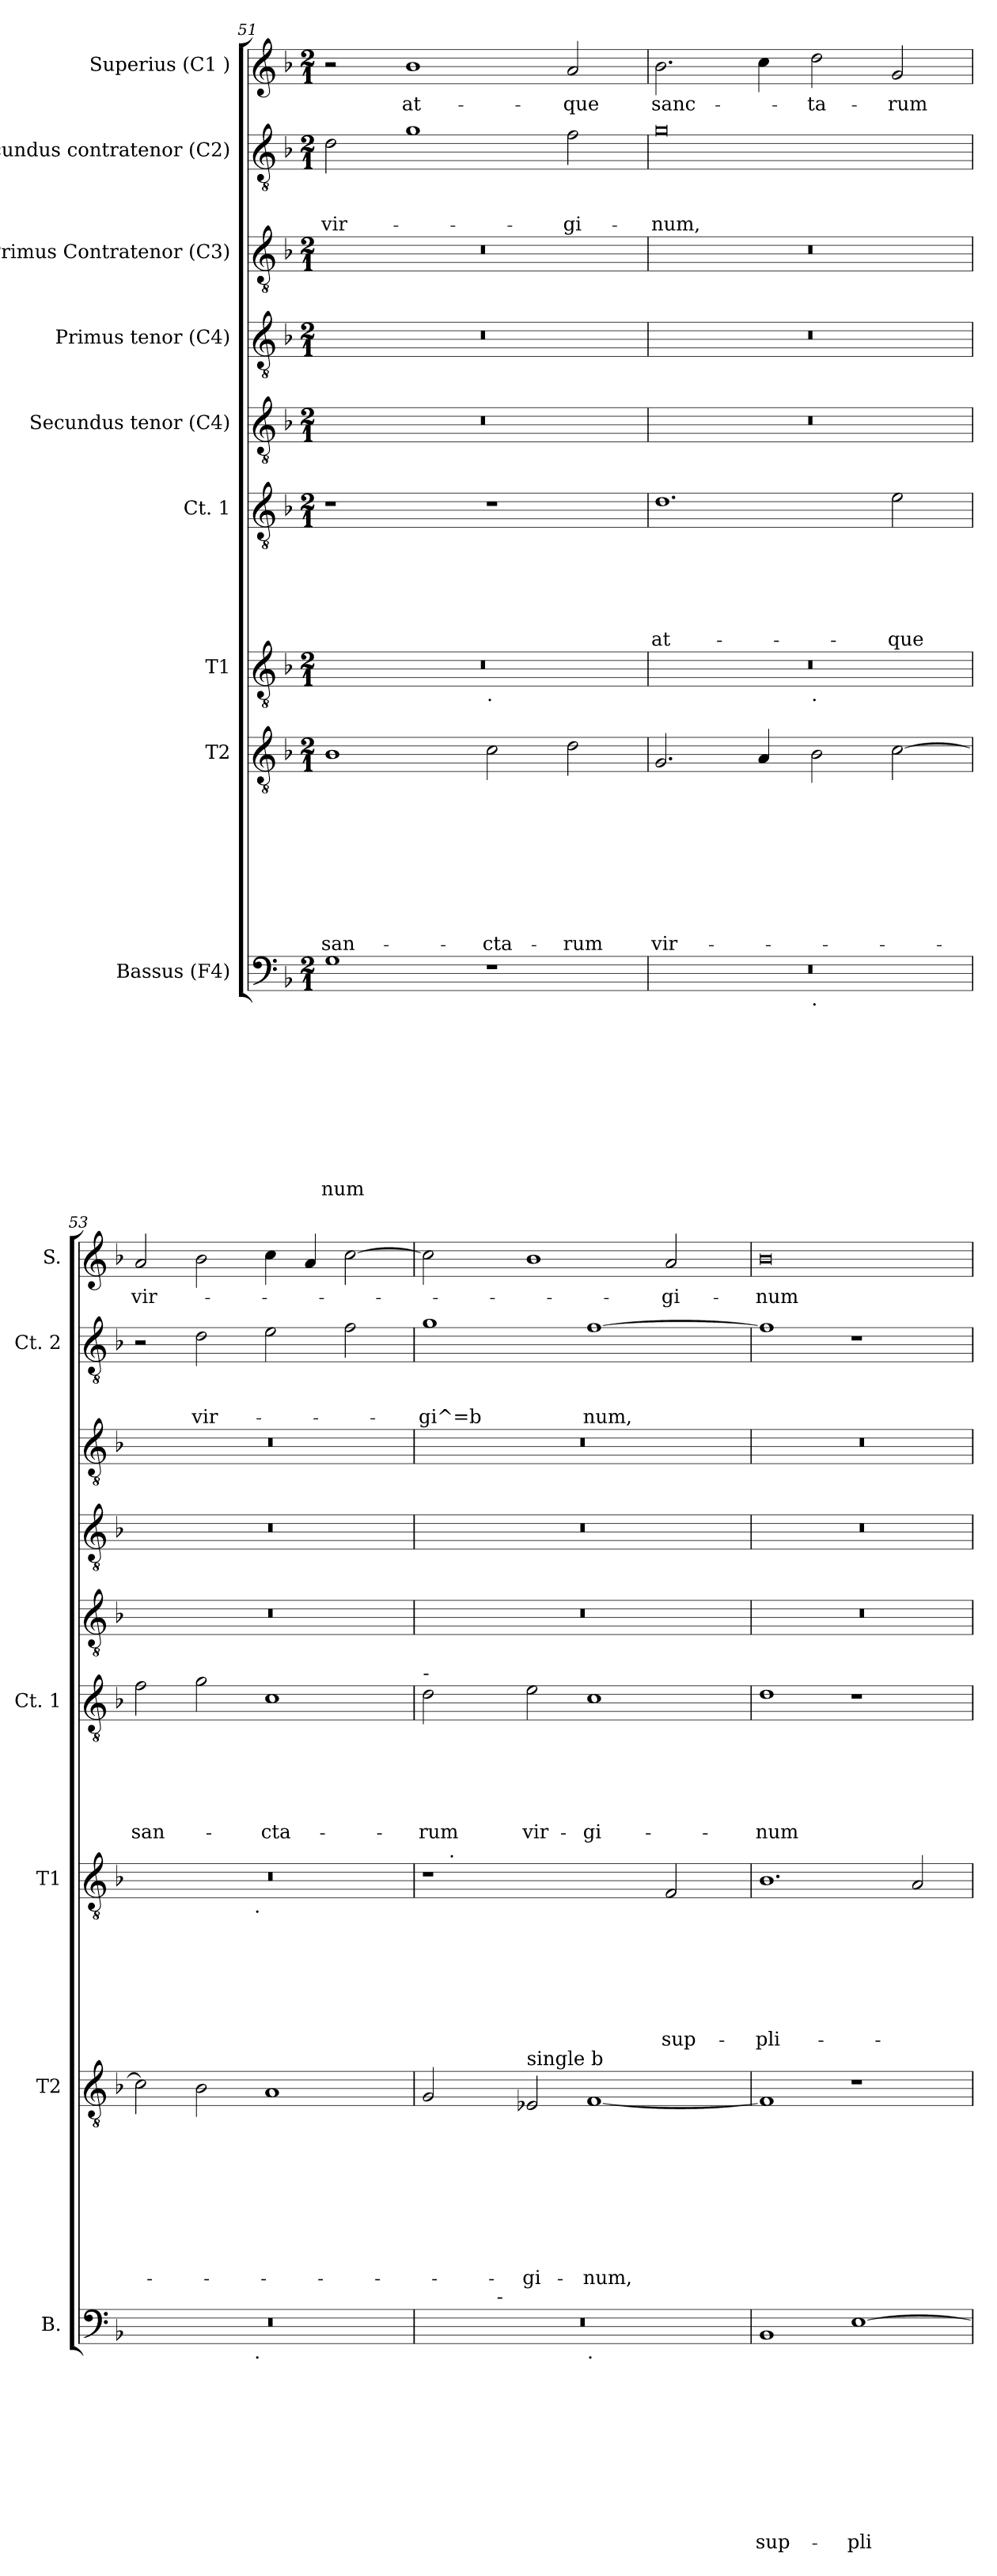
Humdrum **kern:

**kern	**text	**text	**text	**text	**text	**text	**text	**text	**text	**text	**kern	**text	**text	**text	**text	**text	**text	**text	**text	**text	**kern	**text	**text	**text	**text	**text	**text	**text	**kern	**text	**text	**text	**text	**text	**text	**kern	**kern	**kern	**kern	**text	**text	**text	**kern	**text
*part9	*part9	*part9	*part9	*part9	*part9	*part9	*part9	*part9	*part9	*part9	*part8	*part8	*part8	*part8	*part8	*part8	*part8	*part8	*part8	*part8	*part7	*part7	*part7	*part7	*part7	*part7	*part7	*part7	*part6	*part6	*part6	*part6	*part6	*part6	*part6	*part5	*part4	*part3	*part2	*part2	*part2	*part2	*part1	*part1
*staff9	*staff9	*staff9	*staff9	*staff9	*staff9	*staff9	*staff9	*staff9	*staff9	*staff9	*staff8	*staff8	*staff8	*staff8	*staff8	*staff8	*staff8	*staff8	*staff8	*staff8	*staff7	*staff7	*staff7	*staff7	*staff7	*staff7	*staff7	*staff7	*staff6	*staff6	*staff6	*staff6	*staff6	*staff6	*staff6	*staff5	*staff4	*staff3	*staff2	*staff2	*staff2	*staff2	*staff1	*staff1
*I"Bassus (F4)	*	*	*	*	*	*	*	*	*	*	*I"T2	*	*	*	*	*	*	*	*	*	*I"T1	*	*	*	*	*	*	*	*I"Ct. 1	*	*	*	*	*	*	*I"Secundus tenor (C4)	*I"Primus tenor (C4)	*I"Primus Contratenor (C3)	*I"Secundus contratenor (C2)	*	*	*	*I"Superius (C1 )	*
*I'B.	*	*	*	*	*	*	*	*	*	*	*I'T2	*	*	*	*	*	*	*	*	*	*I'T1	*	*	*	*	*	*	*	*I'Ct. 1	*	*	*	*	*	*	*	*	*	*I'Ct. 2	*	*	*	*I'S.	*
*clefF4	*	*	*	*	*	*	*	*	*	*	*clefGv2	*	*	*	*	*	*	*	*	*	*clefGv2	*	*	*	*	*	*	*	*clefGv2	*	*	*	*	*	*	*clefGv2	*clefGv2	*clefGv2	*clefGv2	*	*	*	*clefG2	*
*k[b-]	*	*	*	*	*	*	*	*	*	*	*k[b-]	*	*	*	*	*	*	*	*	*	*k[b-]	*	*	*	*	*	*	*	*k[b-]	*	*	*	*	*	*	*k[b-]	*k[b-]	*k[b-]	*k[b-]	*	*	*	*k[b-]	*
*F:	*	*	*	*	*	*	*	*	*	*	*F:	*	*	*	*	*	*	*	*	*	*F:	*	*	*	*	*	*	*	*F:	*	*	*	*	*	*	*F:	*F:	*F:	*F:	*	*	*	*F:	*
*M2/1	*	*	*	*	*	*	*	*	*	*	*M2/1	*	*	*	*	*	*	*	*	*	*M2/1	*	*	*	*	*	*	*	*M2/1	*	*	*	*	*	*	*M2/1	*M2/1	*M2/1	*M2/1	*	*	*	*M2/1	*
=51	=51	=51	=51	=51	=51	=51	=51	=51	=51	=51	=51	=51	=51	=51	=51	=51	=51	=51	=51	=51	=51	=51	=51	=51	=51	=51	=51	=51	=51	=51	=51	=51	=51	=51	=51	=51	=51	=51	=51	=51	=51	=51	=51	=51
!	!	!	!	!	!	!	!	!	!	!LO:LY:b	!	!	!	!	!	!	!	!	!	!LO:LY:b	!	!	!	!	!	!	!	!	!	!	!	!	!	!	!	!	!	!	!	!	!	!LO:LY:b:rj	!	!
*	*	*	*	*	*	*	*	*	*	*	*	*	*	*	*	*	*	*	*	*	*^	*	*	*	*	*	*	*	*	*	*	*	*	*	*	*	*	*	*	*	*	*	*	*
1G	.	.	.	.	.	.	.	.	.	-num	1B-	.	.	.	.	.	.	.	.	san-	0r	1ryy	.	.	.	.	.	.	.	1r	.	.	.	.	.	.	0r	0r	0r	2d\	.	.	vir-	2r	.
!	!	!	!	!	!	!	!	!	!	!	!	!	!	!	!	!	!	!	!	!	!	!	!	!	!	!	!	!	!	!	!	!	!	!	!	!	!	!	!	!	!	!	!	!	!LO:LY:b:rj
.	.	.	.	.	.	.	.	.	.	.	.	.	.	.	.	.	.	.	.	.	.	.	.	.	.	.	.	.	.	.	.	.	.	.	.	.	.	.	.	1g	.	.	.	1b-	at-
!	!	!	!	!	!	!	!	!	!	!	!	!	!	!	!	!	!	!	!	!	!	!LO:TX:b:t=.	!	!	!	!	!	!	!	!	!	!	!	!	!	!	!	!	!	!	!	!	!	!	!
!	!	!	!	!	!	!	!	!	!	!	!	!	!	!	!	!	!	!	!	!LO:LY:b	!	!	!	!	!	!	!	!	!	!	!	!	!	!	!	!	!	!	!	!	!	!	!	!	!
1r	.	.	.	.	.	.	.	.	.	.	2c\	.	.	.	.	.	.	.	.	-cta-	.	1ryy	.	.	.	.	.	.	.	1r	.	.	.	.	.	.	.	.	.	.	.	.	.	.	.
!	!	!	!	!	!	!	!	!	!	!	!	!	!	!	!	!	!	!	!	!LO:LY:b	!	!	!	!	!	!	!	!	!	!	!	!	!	!	!	!	!	!	!	!	!	!	!LO:LY:b:rj	!	!LO:LY:b:rj
.	.	.	.	.	.	.	.	.	.	.	2d\	.	.	.	.	.	.	.	.	-rum	.	.	.	.	.	.	.	.	.	.	.	.	.	.	.	.	.	.	.	2f\	.	.	-gi-	2a/	-que
=52	=52	=52	=52	=52	=52	=52	=52	=52	=52	=52	=52	=52	=52	=52	=52	=52	=52	=52	=52	=52	=52	=52	=52	=52	=52	=52	=52	=52	=52	=52	=52	=52	=52	=52	=52	=52	=52	=52	=52	=52	=52	=52	=52	=52	=52
!	!	!	!	!	!	!	!	!	!	!	!	!	!	!	!	!	!	!	!	!LO:LY:b	!	!	!	!	!	!	!	!	!	!	!	!	!	!	!	!LO:LY:b	!	!	!	!	!	!	!LO:LY:b:rj	!	!LO:LY:b:rj
*^	*	*	*	*	*	*	*	*	*	*	*	*	*	*	*	*	*	*	*	*	*	*	*	*	*	*	*	*	*	*	*	*	*	*	*	*	*	*	*	*	*	*	*	*	*
0r	1ryy	.	.	.	.	.	.	.	.	.	.	2.G/	.	.	.	.	.	.	.	.	vir-	0r	1ryy	.	.	.	.	.	.	.	1.d	.	.	.	.	.	at-	0r	0r	0r	0g	.	.	-num,	2.b-\	sanc-
.	.	.	.	.	.	.	.	.	.	.	.	4A/	.	.	.	.	.	.	.	.	.	.	.	.	.	.	.	.	.	.	.	.	.	.	.	.	.	.	.	.	.	.	.	.	4cc\	.
!	!	!	!	!	!	!	!	!	!	!	!	!	!	!	!	!	!	!	!	!	!	!	!LO:TX:b:t=.	!	!	!	!	!	!	!	!	!	!	!	!	!	!	!	!	!	!	!	!	!	!	!
!	!LO:TX:b:t=.	!	!	!	!	!	!	!	!	!	!	!	!	!	!	!	!	!	!	!	!	!	!	!	!	!	!	!	!	!	!	!	!	!	!	!	!	!	!	!	!	!	!	!	!	!
!	!	!	!	!	!	!	!	!	!	!	!	!	!	!	!	!	!	!	!	!	!	!	!	!	!	!	!	!	!	!	!	!	!	!	!	!	!	!	!	!	!	!	!	!	!	!LO:LY:b:rj
.	1ryy	.	.	.	.	.	.	.	.	.	.	2B-\	.	.	.	.	.	.	.	.	.	.	1ryy	.	.	.	.	.	.	.	.	.	.	.	.	.	.	.	.	.	.	.	.	.	2dd\	-ta-
!	!	!	!	!	!	!	!	!	!	!	!	!	!	!	!	!	!	!	!	!	!	!	!	!	!	!	!	!	!	!	!	!	!	!	!	!	!LO:LY:b	!	!	!	!	!	!	!	!	!LO:LY:b:rj
.	.	.	.	.	.	.	.	.	.	.	.	[>2c\	.	.	.	.	.	.	.	.	.	.	.	.	.	.	.	.	.	.	2e\	.	.	.	.	.	-que	.	.	.	.	.	.	.	2g/	-rum
=53	=53	=53	=53	=53	=53	=53	=53	=53	=53	=53	=53	=53	=53	=53	=53	=53	=53	=53	=53	=53	=53	=53	=53	=53	=53	=53	=53	=53	=53	=53	=53	=53	=53	=53	=53	=53	=53	=53	=53	=53	=53	=53	=53	=53	=53	=53
!	!	!	!	!	!	!	!	!	!	!	!	!	!	!	!	!	!	!	!	!	!	!	!	!	!	!	!	!	!	!	!	!	!	!	!	!	!LO:LY:b	!	!	!	!	!	!	!	!	!LO:LY:b:rj
0r	2ryy	.	.	.	.	.	.	.	.	.	.	2c\]	.	.	.	.	.	.	.	.	.	0r	2ryy	.	.	.	.	.	.	.	2f\	.	.	.	.	.	san-	0r	0r	0r	2r	.	.	.	2a/	vir-
!	!	!	!	!	!	!	!	!	!	!	!	!	!	!	!	!	!	!	!	!	!	!	!	!	!	!	!	!	!	!	!	!	!	!	!	!	!	!	!	!	!	!	!	!LO:LY:b:rj	!	!
.	4...ryy	.	.	.	.	.	.	.	.	.	.	2B-\	.	.	.	.	.	.	.	.	.	.	4...ryy	.	.	.	.	.	.	.	2g\	.	.	.	.	.	.	.	.	.	2d\	.	.	vir-	2b-\	.
!	!	!	!	!	!	!	!	!	!	!	!	!	!	!	!	!	!	!	!	!	!	!	!LO:TX:b:t=.	!	!	!	!	!	!	!	!	!	!	!	!	!	!	!	!	!	!	!	!	!	!	!
!	!LO:TX:b:t=.	!	!	!	!	!	!	!	!	!	!	!	!	!	!	!	!	!	!	!	!	!	!	!	!	!	!	!	!	!	!	!	!	!	!	!	!	!	!	!	!	!	!	!	!	!
.	1ryy	.	.	.	.	.	.	.	.	.	.	.	.	.	.	.	.	.	.	.	.	.	1ryy	.	.	.	.	.	.	.	.	.	.	.	.	.	.	.	.	.	.	.	.	.	.	.
!	!	!	!	!	!	!	!	!	!	!	!	!	!	!	!	!	!	!	!	!	!	!	!	!	!	!	!	!	!	!	!	!	!	!	!	!	!LO:LY:b	!	!	!	!	!	!	!	!	!
.	.	.	.	.	.	.	.	.	.	.	.	1A	.	.	.	.	.	.	.	.	.	.	.	.	.	.	.	.	.	.	1c	.	.	.	.	.	-cta-	.	.	.	2e\	.	.	.	4cc\	.
.	.	.	.	.	.	.	.	.	.	.	.	.	.	.	.	.	.	.	.	.	.	.	.	.	.	.	.	.	.	.	.	.	.	.	.	.	.	.	.	.	.	.	.	.	4a/	.
.	.	.	.	.	.	.	.	.	.	.	.	.	.	.	.	.	.	.	.	.	.	.	.	.	.	.	.	.	.	.	.	.	.	.	.	.	.	.	.	.	2f\	.	.	.	[<2cc\	.
.	32ryy	.	.	.	.	.	.	.	.	.	.	.	.	.	.	.	.	.	.	.	.	.	32ryy	.	.	.	.	.	.	.	.	.	.	.	.	.	.	.	.	.	.	.	.	.	.	.
!!LO:PB:g=z
=54	=54	=54	=54	=54	=54	=54	=54	=54	=54	=54	=54	=54	=54	=54	=54	=54	=54	=54	=54	=54	=54	=54	=54	=54	=54	=54	=54	=54	=54	=54	=54	=54	=54	=54	=54	=54	=54	=54	=54	=54	=54	=54	=54	=54	=54	=54
!	!	!	!	!	!	!	!	!	!	!	!	!	!	!	!	!	!	!	!	!	!	!	!	!	!	!	!	!	!	!	!LO:TX:a:t=-	!	!	!	!	!	!	!	!	!	!	!	!	!	!	!
!	!	!	!	!	!	!	!	!	!	!	!	!	!	!	!	!	!	!	!	!	!	!	!	!	!	!	!	!	!	!	!	!	!	!	!	!	!LO:LY:b	!	!	!	!	!	!	!LO:LY:b:rj	!	!
*	*^	*	*	*	*	*	*	*	*	*	*	*	*	*	*	*	*	*	*	*	*	*	*	*	*	*	*	*	*	*	*	*	*	*	*	*	*	*	*	*	*	*	*	*	*	*
0r	4ryy	1ryy	.	.	.	.	.	.	.	.	.	.	2G/	.	.	.	.	.	.	.	.	.	1r	8ryy	.	.	.	.	.	.	.	2d\	.	.	.	.	.	-rum	0r	0r	0r	1g	.	.	-gi^=b	2cc\]	.
!	!	!	!	!	!	!	!	!	!	!	!	!	!	!	!	!	!	!	!	!	!	!	!	!LO:TX:a:t=.	!	!	!	!	!	!	!	!	!	!	!	!	!	!	!	!	!	!	!	!	!	!	!
.	.	.	.	.	.	.	.	.	.	.	.	.	.	.	.	.	.	.	.	.	.	.	.	1...ryy	.	.	.	.	.	.	.	.	.	.	.	.	.	.	.	.	.	.	.	.	.	.	.
.	16.ryy	.	.	.	.	.	.	.	.	.	.	.	.	.	.	.	.	.	.	.	.	.	.	.	.	.	.	.	.	.	.	.	.	.	.	.	.	.	.	.	.	.	.	.	.	.	.
!	!LO:TX:a:t=-	!	!	!	!	!	!	!	!	!	!	!	!	!	!	!	!	!	!	!	!	!	!	!	!	!	!	!	!	!	!	!	!	!	!	!	!	!	!	!	!	!	!	!	!	!	!
.	1ryy	.	.	.	.	.	.	.	.	.	.	.	.	.	.	.	.	.	.	.	.	.	.	.	.	.	.	.	.	.	.	.	.	.	.	.	.	.	.	.	.	.	.	.	.	.	.
!	!	!	!	!	!	!	!	!	!	!	!	!	!LO:TX:a:t=single b	!	!	!	!	!	!	!	!	!	!	!	!	!	!	!	!	!	!	!	!	!	!	!	!	!	!	!	!	!	!	!	!	!	!
!	!	!	!	!	!	!	!	!	!	!	!	!	!	!	!	!	!	!	!	!	!	!LO:LY:b	!	!	!	!	!	!	!	!	!	!	!	!	!	!	!	!LO:LY:b	!	!	!	!	!	!	!	!	!
.	.	.	.	.	.	.	.	.	.	.	.	.	2E-/	.	.	.	.	.	.	.	.	-gi-	.	.	.	.	.	.	.	.	.	2e\	.	.	.	.	.	vir-	.	.	.	.	.	.	.	1b-	.
!	!	!LO:TX:b:t=.	!	!	!	!	!	!	!	!	!	!	!	!	!	!	!	!	!	!	!	!	!	!	!	!	!	!	!	!	!	!	!	!	!	!	!	!	!	!	!	!	!	!	!	!	!
!	!	!	!	!	!	!	!	!	!	!	!	!	!	!	!	!	!	!	!	!	!	!LO:LY:b	!	!	!	!	!	!	!	!	!	!	!	!	!	!	!	!LO:LY:b	!	!	!	!	!	!	!LO:LY:b:rj	!	!
.	.	1ryy	.	.	.	.	.	.	.	.	.	.	[<1F	.	.	.	.	.	.	.	.	-num,	2ryy	.	.	.	.	.	.	.	.	1c	.	.	.	.	.	-gi-	.	.	.	[>1f	.	.	num,	.	.
.	2ryy	.	.	.	.	.	.	.	.	.	.	.	.	.	.	.	.	.	.	.	.	.	.	.	.	.	.	.	.	.	.	.	.	.	.	.	.	.	.	.	.	.	.	.	.	.	.
!	!	!	!	!	!	!	!	!	!	!	!	!	!	!	!	!	!	!	!	!	!	!	!	!	!	!	!	!	!	!	!LO:LY:b	!	!	!	!	!	!	!	!	!	!	!	!	!	!	!	!LO:LY:b:rj
.	.	.	.	.	.	.	.	.	.	.	.	.	.	.	.	.	.	.	.	.	.	.	2F/	.	.	.	.	.	.	.	sup-	.	.	.	.	.	.	.	.	.	.	.	.	.	.	2a/	-gi-
.	8ryy	.	.	.	.	.	.	.	.	.	.	.	.	.	.	.	.	.	.	.	.	.	.	.	.	.	.	.	.	.	.	.	.	.	.	.	.	.	.	.	.	.	.	.	.	.	.
.	32ryy	.	.	.	.	.	.	.	.	.	.	.	.	.	.	.	.	.	.	.	.	.	.	.	.	.	.	.	.	.	.	.	.	.	.	.	.	.	.	.	.	.	.	.	.	.	.
=55	=55	=55	=55	=55	=55	=55	=55	=55	=55	=55	=55	=55	=55	=55	=55	=55	=55	=55	=55	=55	=55	=55	=55	=55	=55	=55	=55	=55	=55	=55	=55	=55	=55	=55	=55	=55	=55	=55	=55	=55	=55	=55	=55	=55	=55	=55	=55
!	!	!	!	!	!	!	!	!	!	!	!	!LO:LY:b	!	!	!	!	!	!	!	!	!	!	!	!	!	!	!	!	!	!	!LO:LY:b	!	!	!	!	!	!	!LO:LY:b	!	!	!	!	!	!	!	!	!LO:LY:b:rj
*v	*v	*v	*	*	*	*	*	*	*	*	*	*	*	*	*	*	*	*	*	*	*	*	*v	*v	*	*	*	*	*	*	*	*	*	*	*	*	*	*	*	*	*	*	*	*	*	*	*
1BB-	.	.	.	.	.	.	.	.	.	sup-	1F]	.	.	.	.	.	.	.	.	.	1.B-	.	.	.	.	.	.	-pli-	1d	.	.	.	.	.	-num	0r	0r	0r	1f]	.	.	.	0b-	-num
!	!	!	!	!	!	!	!	!	!	!LO:LY:b	!	!	!	!	!	!	!	!	!	!	!	!	!	!	!	!	!	!	!	!	!	!	!	!	!	!	!	!	!	!	!	!	!	!
[>1E	.	.	.	.	.	.	.	.	.	-pli-	1r	.	.	.	.	.	.	.	.	.	.	.	.	.	.	.	.	.	1r	.	.	.	.	.	.	.	.	.	1r	.	.	.	.	.
.	.	.	.	.	.	.	.	.	.	.	.	.	.	.	.	.	.	.	.	.	2A/	.	.	.	.	.	.	.	.	.	.	.	.	.	.	.	.	.	.	.	.	.	.	.
=	=	=	=	=	=	=	=	=	=	=	=	=	=	=	=	=	=	=	=	=	=	=	=	=	=	=	=	=	=	=	=	=	=	=	=	=	=	=	=	=	=	=	=	=
*-	*-	*-	*-	*-	*-	*-	*-	*-	*-	*-	*-	*-	*-	*-	*-	*-	*-	*-	*-	*-	*-	*-	*-	*-	*-	*-	*-	*-	*-	*-	*-	*-	*-	*-	*-	*-	*-	*-	*-	*-	*-	*-	*-	*-
